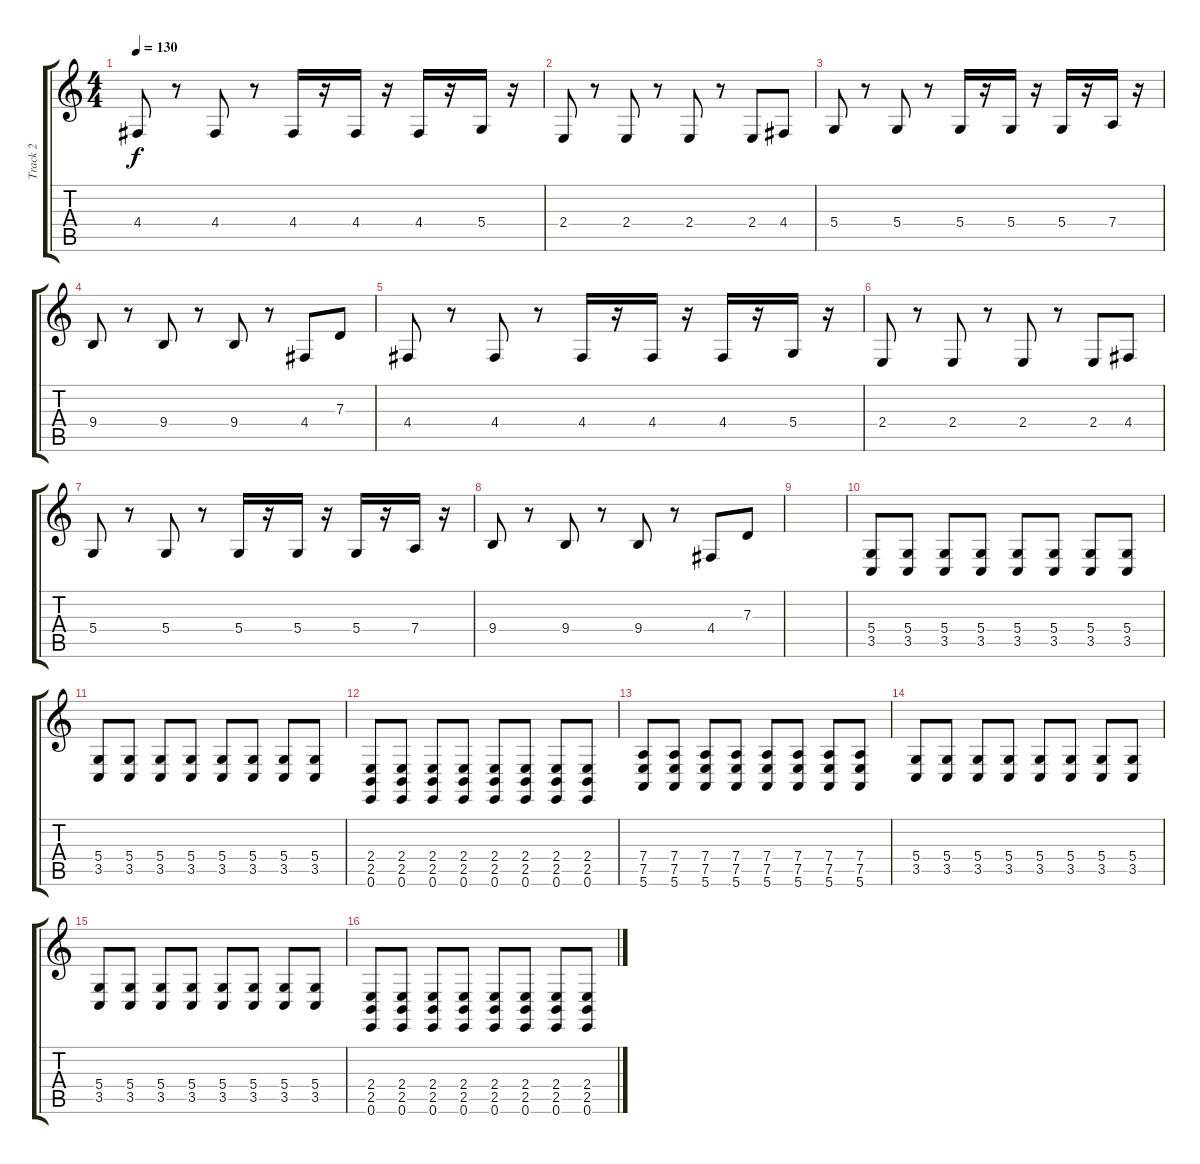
\track ("Track 2" "Track 2") {instrument lead2sawtooth}
\staff {score tabs}
\tuning (E4 B3 G3 D3 A2 E2) {hide}
\ts (4 4)
\tempo 130
\clef g2
\ks c
4.4.8{dy f} r.8 4.4.8 r.8 4.4.16 r.16 4.4.16 r.16 4.4.16 r.16 5.4.16 r.16 |
2.4.8 r.8 2.4.8 r.8 2.4.8 r.8 2.4.8 4.4.8 |
5.4.8 r.8 5.4.8 r.8 5.4.16 r.16 5.4.16 r.16 5.4.16 r.16 7.4.16 r.16 |
9.4.8 r.8 9.4.8 r.8 9.4.8 r.8 4.4.8 7.3.8 |
4.4.8 r.8 4.4.8 r.8 4.4.16 r.16 4.4.16 r.16 4.4.16 r.16 5.4.16 r.16 |
2.4.8 r.8 2.4.8 r.8 2.4.8 r.8 2.4.8 4.4.8 |
5.4.8 r.8 5.4.8 r.8 5.4.16 r.16 5.4.16 r.16 5.4.16 r.16 7.4.16 r.16 |
9.4.8 r.8 9.4.8 r.8 9.4.8 r.8 4.4.8 7.3.8 |
|
(5.4 3.5).8{volume 10 instrument distortionguitar} (5.4 3.5).8 (5.4 3.5).8 (5.4 3.5).8 (5.4 3.5).8 (5.4 3.5).8 (5.4 3.5).8 (5.4 3.5).8 |
(5.4 3.5).8 (5.4 3.5).8 (5.4 3.5).8 (5.4 3.5).8 (5.4 3.5).8 (5.4 3.5).8 (5.4 3.5).8 (5.4 3.5).8 |
(2.4 2.5 0.6).8 (2.4 2.5 0.6).8 (2.4 2.5 0.6).8 (2.4 2.5 0.6).8 (2.4 2.5 0.6).8 (2.4 2.5 0.6).8 (2.4 2.5 0.6).8 (2.4 2.5 0.6).8 |
(7.4 7.5 5.6).8 (7.4 7.5 5.6).8 (7.4 7.5 5.6).8 (7.4 7.5 5.6).8 (7.4 7.5 5.6).8 (7.4 7.5 5.6).8 (7.4 7.5 5.6).8 (7.4 7.5 5.6).8 |
(5.4 3.5).8 (5.4 3.5).8 (5.4 3.5).8 (5.4 3.5).8 (5.4 3.5).8 (5.4 3.5).8 (5.4 3.5).8 (5.4 3.5).8 |
(5.4 3.5).8 (5.4 3.5).8 (5.4 3.5).8 (5.4 3.5).8 (5.4 3.5).8 (5.4 3.5).8 (5.4 3.5).8 (5.4 3.5).8 |
(2.4 2.5 0.6).8 (2.4 2.5 0.6).8 (2.4 2.5 0.6).8 (2.4 2.5 0.6).8 (2.4 2.5 0.6).8 (2.4 2.5 0.6).8 (2.4 2.5 0.6).8 (2.4 2.5 0.6).8
